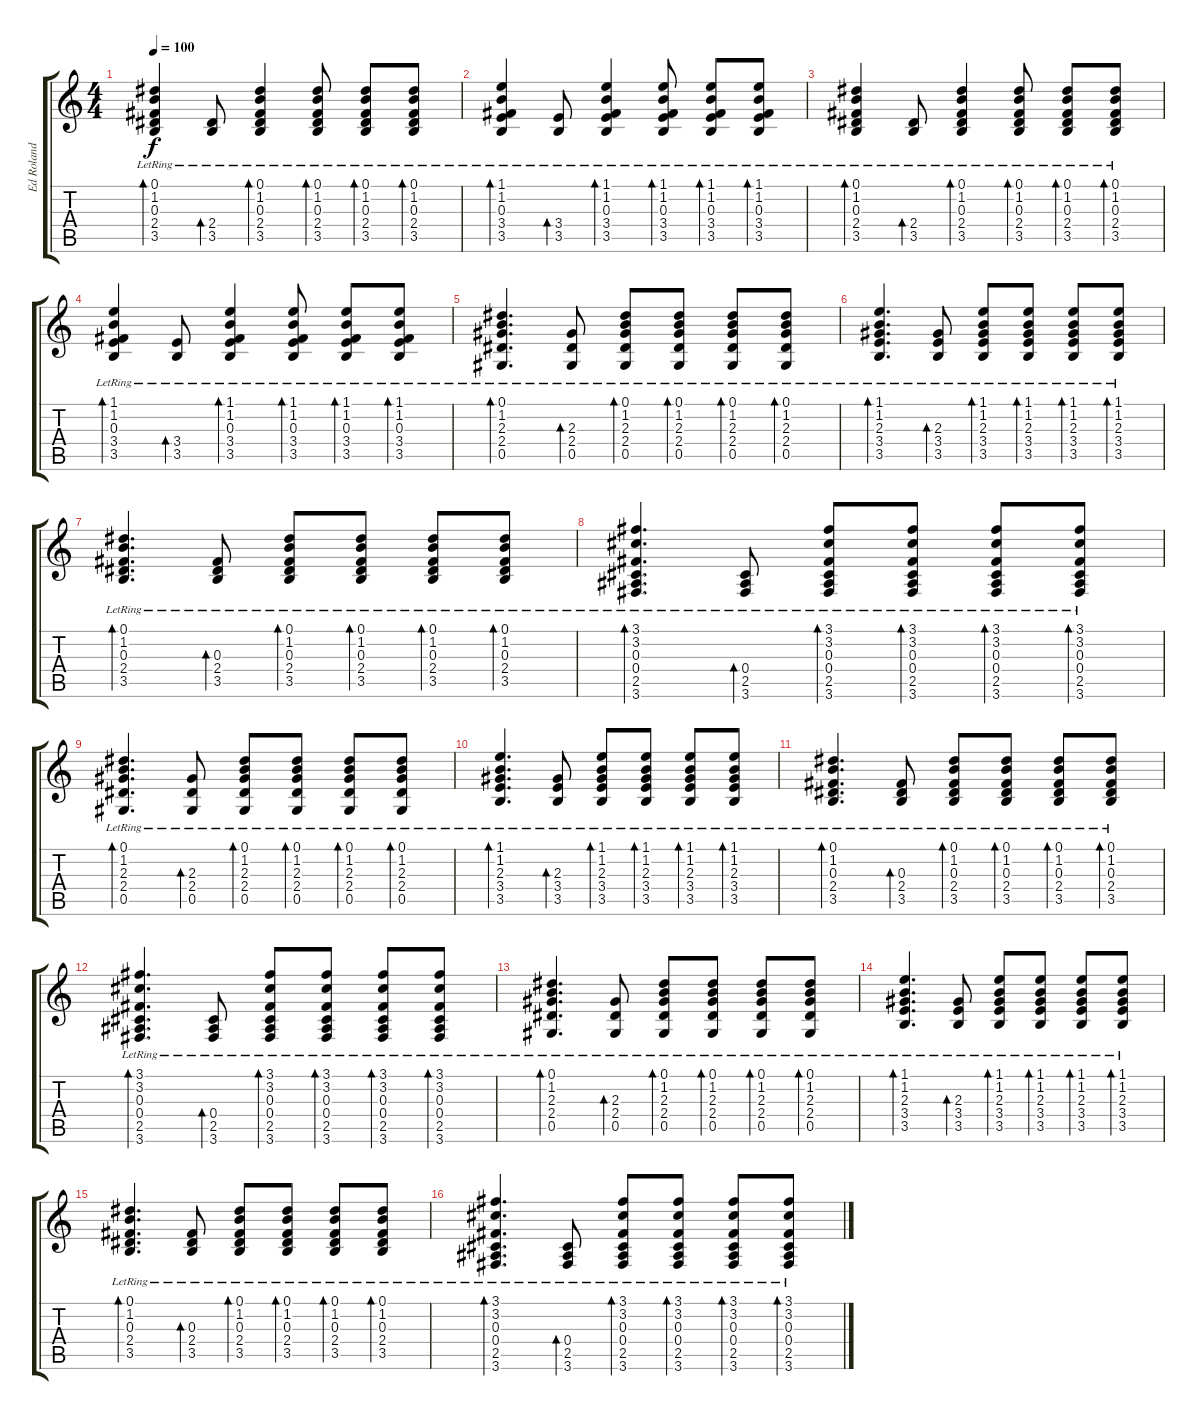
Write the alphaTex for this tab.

\track ("Ed Roland" "Ed Roland") {instrument acousticguitarsteel}
\staff {score tabs}
\tuning (Eb4 Bb3 Gb3 Db3 Ab2 Eb2) {hide}
\ts (4 4)
\tempo 100
\clef g2
\ks c
(0.1{lr} 1.2{lr} 0.3{lr} 2.4{lr} 3.5{lr}).4{bd 120 dy f} (2.4{lr} 3.5{lr}).8{bd 120} (0.1{lr} 1.2{lr} 0.3{lr} 2.4{lr} 3.5{lr}).4{bd 120} (0.1{lr} 1.2{lr} 0.3{lr} 2.4{lr} 3.5{lr}).8{bd 60} (0.1{lr} 1.2{lr} 0.3{lr} 2.4{lr} 3.5{lr}).8{bd 60} (0.1{lr} 1.2{lr} 0.3{lr} 2.4{lr} 3.5{lr}).8{bd 60} |
(1.1{lr} 1.2{lr} 0.3{lr} 3.4{lr} 3.5{lr}).4{bd 120} (3.4{lr} 3.5{lr}).8{bd 120} (1.1{lr} 1.2{lr} 0.3{lr} 3.4{lr} 3.5{lr}).4{bd 120} (1.1{lr} 1.2{lr} 0.3{lr} 3.4{lr} 3.5{lr}).8{bd 60} (1.1{lr} 1.2{lr} 0.3{lr} 3.4{lr} 3.5{lr}).8{bd 60} (1.1{lr} 1.2{lr} 0.3{lr} 3.4{lr} 3.5{lr}).8{bd 60} |
(0.1{lr} 1.2{lr} 0.3{lr} 2.4{lr} 3.5{lr}).4{bd 120} (2.4{lr} 3.5{lr}).8{bd 120} (0.1{lr} 1.2{lr} 0.3{lr} 2.4{lr} 3.5{lr}).4{bd 120} (0.1{lr} 1.2{lr} 0.3{lr} 2.4{lr} 3.5{lr}).8{bd 60} (0.1{lr} 1.2{lr} 0.3{lr} 2.4{lr} 3.5{lr}).8{bd 60} (0.1{lr} 1.2{lr} 0.3{lr} 2.4{lr} 3.5{lr}).8{bd 60} |
(1.1{lr} 1.2{lr} 0.3{lr} 3.4{lr} 3.5{lr}).4{bd 120} (3.4{lr} 3.5{lr}).8{bd 120} (1.1{lr} 1.2{lr} 0.3{lr} 3.4{lr} 3.5{lr}).4{bd 120} (1.1{lr} 1.2{lr} 0.3{lr} 3.4{lr} 3.5{lr}).8{bd 60} (1.1{lr} 1.2{lr} 0.3{lr} 3.4{lr} 3.5{lr}).8{bd 60} (1.1{lr} 1.2{lr} 0.3{lr} 3.4{lr} 3.5{lr}).8{bd 60} |
(0.1{lr} 1.2{lr} 2.3{lr} 2.4{lr} 0.5{lr}).4{d bd 120} (2.3 2.4{lr} 0.5{lr}).8{bd 120} (0.1{lr} 1.2{lr} 2.3{lr} 2.4{lr} 0.5{lr}).8{bd 120} (0.1{lr} 1.2{lr} 2.3{lr} 2.4{lr} 0.5{lr}).8{bd 60} (0.1{lr} 1.2{lr} 2.3{lr} 2.4{lr} 0.5{lr}).8{bd 120} (0.1{lr} 1.2{lr} 2.3{lr} 2.4{lr} 0.5{lr}).8{bd 120} |
(1.1{lr} 1.2{lr} 2.3{lr} 3.4{lr} 3.5{lr}).4{d bd 120} (2.3 3.4{lr} 3.5{lr}).8{bd 120} (1.1{lr} 1.2{lr} 2.3{lr} 3.4{lr} 3.5{lr}).8{bd 120} (1.1{lr} 1.2{lr} 2.3{lr} 3.4{lr} 3.5{lr}).8{bd 60} (1.1{lr} 1.2{lr} 2.3{lr} 3.4{lr} 3.5{lr}).8{bd 120} (1.1{lr} 1.2{lr} 2.3{lr} 3.4{lr} 3.5{lr}).8{bd 120} |
(0.1{lr} 1.2{lr} 0.3{lr} 2.4{lr} 3.5{lr}).4{d bd 120} (0.3 2.4{lr} 3.5{lr}).8{bd 120} (0.1{lr} 1.2{lr} 0.3{lr} 2.4{lr} 3.5{lr}).8{bd 120} (0.1{lr} 1.2{lr} 0.3{lr} 2.4{lr} 3.5{lr}).8{bd 60} (0.1{lr} 1.2{lr} 0.3{lr} 2.4{lr} 3.5{lr}).8{bd 120} (0.1{lr} 1.2{lr} 0.3{lr} 2.4{lr} 3.5{lr}).8{bd 120} |
(3.1{lr} 3.2{lr} 0.3{lr} 0.4{lr} 2.5{lr} 3.6).4{d bd 120} (0.4{lr} 2.5{lr} 3.6).8{bd 120} (3.1{lr} 3.2{lr} 0.3{lr} 0.4{lr} 2.5{lr} 3.6).8{bd 120} (3.1{lr} 3.2{lr} 0.3{lr} 0.4{lr} 2.5{lr} 3.6).8{bd 120} (3.1{lr} 3.2{lr} 0.3{lr} 0.4{lr} 2.5{lr} 3.6).8{bd 60} (3.1{lr} 3.2{lr} 0.3{lr} 0.4{lr} 2.5{lr} 3.6).8{bd 120} |
(0.1{lr} 1.2{lr} 2.3{lr} 2.4{lr} 0.5{lr}).4{d bd 120} (2.3 2.4{lr} 0.5{lr}).8{bd 120} (0.1{lr} 1.2{lr} 2.3{lr} 2.4{lr} 0.5{lr}).8{bd 120} (0.1{lr} 1.2{lr} 2.3{lr} 2.4{lr} 0.5{lr}).8{bd 60} (0.1{lr} 1.2{lr} 2.3{lr} 2.4{lr} 0.5{lr}).8{bd 120} (0.1{lr} 1.2{lr} 2.3{lr} 2.4{lr} 0.5{lr}).8{bd 120} |
(1.1{lr} 1.2{lr} 2.3{lr} 3.4{lr} 3.5{lr}).4{d bd 120} (2.3 3.4{lr} 3.5{lr}).8{bd 120} (1.1{lr} 1.2{lr} 2.3{lr} 3.4{lr} 3.5{lr}).8{bd 120} (1.1{lr} 1.2{lr} 2.3{lr} 3.4{lr} 3.5{lr}).8{bd 60} (1.1{lr} 1.2{lr} 2.3{lr} 3.4{lr} 3.5{lr}).8{bd 120} (1.1{lr} 1.2{lr} 2.3{lr} 3.4{lr} 3.5{lr}).8{bd 120} |
(0.1{lr} 1.2{lr} 0.3{lr} 2.4{lr} 3.5{lr}).4{d bd 120} (0.3 2.4{lr} 3.5{lr}).8{bd 120} (0.1{lr} 1.2{lr} 0.3{lr} 2.4{lr} 3.5{lr}).8{bd 120} (0.1{lr} 1.2{lr} 0.3{lr} 2.4{lr} 3.5{lr}).8{bd 60} (0.1{lr} 1.2{lr} 0.3{lr} 2.4{lr} 3.5{lr}).8{bd 120} (0.1{lr} 1.2{lr} 0.3{lr} 2.4{lr} 3.5{lr}).8{bd 120} |
(3.1{lr} 3.2{lr} 0.3{lr} 0.4{lr} 2.5{lr} 3.6).4{d bd 120} (0.4{lr} 2.5{lr} 3.6).8{bd 120} (3.1{lr} 3.2{lr} 0.3{lr} 0.4{lr} 2.5{lr} 3.6).8{bd 120} (3.1{lr} 3.2{lr} 0.3{lr} 0.4{lr} 2.5{lr} 3.6).8{bd 120} (3.1{lr} 3.2{lr} 0.3{lr} 0.4{lr} 2.5{lr} 3.6).8{bd 60} (3.1{lr} 3.2{lr} 0.3{lr} 0.4{lr} 2.5{lr} 3.6).8{bd 120} |
(0.1{lr} 1.2{lr} 2.3{lr} 2.4{lr} 0.5{lr}).4{d bd 120} (2.3 2.4{lr} 0.5{lr}).8{bd 120} (0.1{lr} 1.2{lr} 2.3{lr} 2.4{lr} 0.5{lr}).8{bd 120} (0.1{lr} 1.2{lr} 2.3{lr} 2.4{lr} 0.5{lr}).8{bd 60} (0.1{lr} 1.2{lr} 2.3{lr} 2.4{lr} 0.5{lr}).8{bd 120} (0.1{lr} 1.2{lr} 2.3{lr} 2.4{lr} 0.5{lr}).8{bd 120} |
(1.1{lr} 1.2{lr} 2.3{lr} 3.4{lr} 3.5{lr}).4{d bd 120} (2.3 3.4{lr} 3.5{lr}).8{bd 120} (1.1{lr} 1.2{lr} 2.3{lr} 3.4{lr} 3.5{lr}).8{bd 120} (1.1{lr} 1.2{lr} 2.3{lr} 3.4{lr} 3.5{lr}).8{bd 60} (1.1{lr} 1.2{lr} 2.3{lr} 3.4{lr} 3.5{lr}).8{bd 120} (1.1{lr} 1.2{lr} 2.3{lr} 3.4{lr} 3.5{lr}).8{bd 120} |
(0.1{lr} 1.2{lr} 0.3{lr} 2.4{lr} 3.5{lr}).4{d bd 120} (0.3 2.4{lr} 3.5{lr}).8{bd 120} (0.1{lr} 1.2{lr} 0.3{lr} 2.4{lr} 3.5{lr}).8{bd 120} (0.1{lr} 1.2{lr} 0.3{lr} 2.4{lr} 3.5{lr}).8{bd 60} (0.1{lr} 1.2{lr} 0.3{lr} 2.4{lr} 3.5{lr}).8{bd 120} (0.1{lr} 1.2{lr} 0.3{lr} 2.4{lr} 3.5{lr}).8{bd 120} |
(3.1{lr} 3.2{lr} 0.3{lr} 0.4{lr} 2.5{lr} 3.6).4{d bd 120} (0.4{lr} 2.5{lr} 3.6).8{bd 120} (3.1{lr} 3.2{lr} 0.3{lr} 0.4{lr} 2.5{lr} 3.6).8{bd 120} (3.1{lr} 3.2{lr} 0.3{lr} 0.4{lr} 2.5{lr} 3.6).8{bd 120} (3.1{lr} 3.2{lr} 0.3{lr} 0.4{lr} 2.5{lr} 3.6).8{bd 60} (3.1{lr} 3.2{lr} 0.3{lr} 0.4{lr} 2.5{lr} 3.6).8{bd 120}
